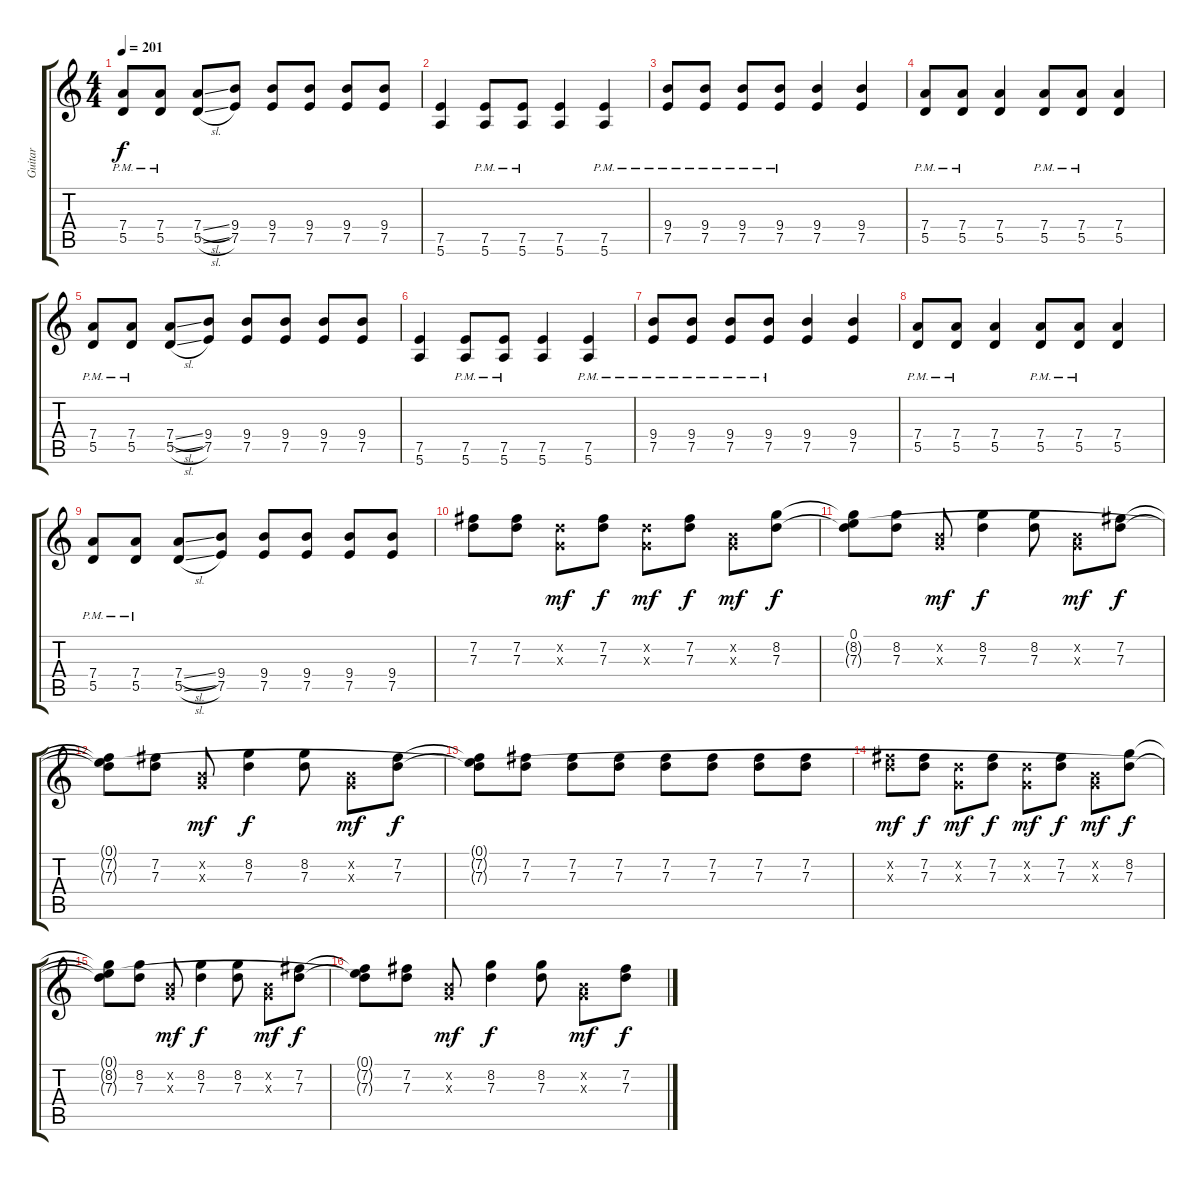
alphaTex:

\track ("Guitar" "Guitar") {instrument acousticguitarsteel}
\staff {score tabs}
\tuning (E4 B3 G3 D3 A2 E2) {hide}
\ts (4 4)
\tempo 201
\clef g2
\ks c
(7.4{pm} 5.5{pm}).8{dy f} (7.4{pm} 5.5{pm}).8 (7.4{sl} 5.5{sl}).8 (9.4 7.5).8 (9.4 7.5).8 (9.4 7.5).8 (9.4 7.5).8 (9.4 7.5).8 |
(7.5 5.6).4 (7.5{pm} 5.6{pm}).8 (7.5{pm} 5.6{pm}).8 (7.5 5.6).4 (7.5{pm} 5.6{pm}).4 |
(9.4{pm} 7.5{pm}).8 (9.4{pm} 7.5{pm}).8 (9.4{pm} 7.5{pm}).8 (9.4{pm} 7.5{pm}).8 (9.4 7.5).4 (9.4 7.5).4 |
(7.4{pm} 5.5{pm}).8 (7.4{pm} 5.5{pm}).8 (7.4 5.5).4 (7.4{pm} 5.5{pm}).8 (7.4{pm} 5.5{pm}).8 (7.4 5.5).4 |
(7.4{pm} 5.5{pm}).8 (7.4{pm} 5.5{pm}).8 (7.4{sl} 5.5{sl}).8 (9.4 7.5).8 (9.4 7.5).8 (9.4 7.5).8 (9.4 7.5).8 (9.4 7.5).8 |
(7.5 5.6).4 (7.5{pm} 5.6{pm}).8 (7.5{pm} 5.6{pm}).8 (7.5 5.6).4 (7.5{pm} 5.6{pm}).4 |
(9.4{pm} 7.5{pm}).8 (9.4{pm} 7.5{pm}).8 (9.4{pm} 7.5{pm}).8 (9.4{pm} 7.5{pm}).8 (9.4 7.5).4 (9.4 7.5).4 |
(7.4{pm} 5.5{pm}).8 (7.4{pm} 5.5{pm}).8 (7.4 5.5).4 (7.4{pm} 5.5{pm}).8 (7.4{pm} 5.5{pm}).8 (7.4 5.5).4 |
(7.4{pm} 5.5{pm}).8 (7.4{pm} 5.5{pm}).8 (7.4{sl} 5.5{sl}).8 (9.4 7.5).8 (9.4 7.5).8 (9.4 7.5).8 (9.4 7.5).8 (9.4 7.5).8 |
(7.2 7.3).8{instrument acousticguitarsteel} (7.2 7.3).8 (3.2{x} 0.3{x}).8{dy mf} (7.2 7.3).8{dy f} (3.2{x} 0.3{x}).8{dy mf} (7.2 7.3).8{dy f} (0.2{x} 0.3{x}).8{dy mf} (8.2 7.3).8{dy f} |
(0.1 8.2{t} 7.3{t}).8 (8.2 7.3).8 (0.2{x} 0.3{x}).8{dy mf} (8.2 7.3).4{dy f} (8.2 7.3).8 (0.2{x} 0.3{x}).8{dy mf} (7.2 7.3).8{dy f} |
(0.1{t} 7.2{t} 7.3{t}).8 (7.2 7.3).8 (0.2{x} 0.3{x}).8{dy mf} (8.2 7.3).4{dy f} (8.2 7.3).8 (0.2{x} 0.3{x}).8{dy mf} (7.2 7.3).8{dy f} |
(0.1{t} 7.2{t} 7.3{t}).8 (7.2 7.3).8 (7.2 7.3).8 (7.2 7.3).8 (7.2 7.3).8 (7.2 7.3).8 (7.2 7.3).8 (7.2 7.3).8 |
(7.2{x} 7.3{x}).8{dy mf} (7.2 7.3).8{dy f} (3.2{x} 0.3{x}).8{dy mf} (7.2 7.3).8{dy f} (3.2{x} 0.3{x}).8{dy mf} (7.2 7.3).8{dy f} (0.2{x} 0.3{x}).8{dy mf} (8.2 7.3).8{dy f} |
(0.1{t} 8.2{t} 7.3{t}).8 (8.2 7.3).8 (0.2{x} 0.3{x}).8{dy mf} (8.2 7.3).4{dy f} (8.2 7.3).8 (0.2{x} 0.3{x}).8{dy mf} (7.2 7.3).8{dy f} |
(0.1{t} 7.2{t} 7.3{t}).8 (7.2 7.3).8 (0.2{x} 0.3{x}).8{dy mf} (8.2 7.3).4{dy f} (8.2 7.3).8 (0.2{x} 0.3{x}).8{dy mf} (7.2 7.3).8{dy f}
